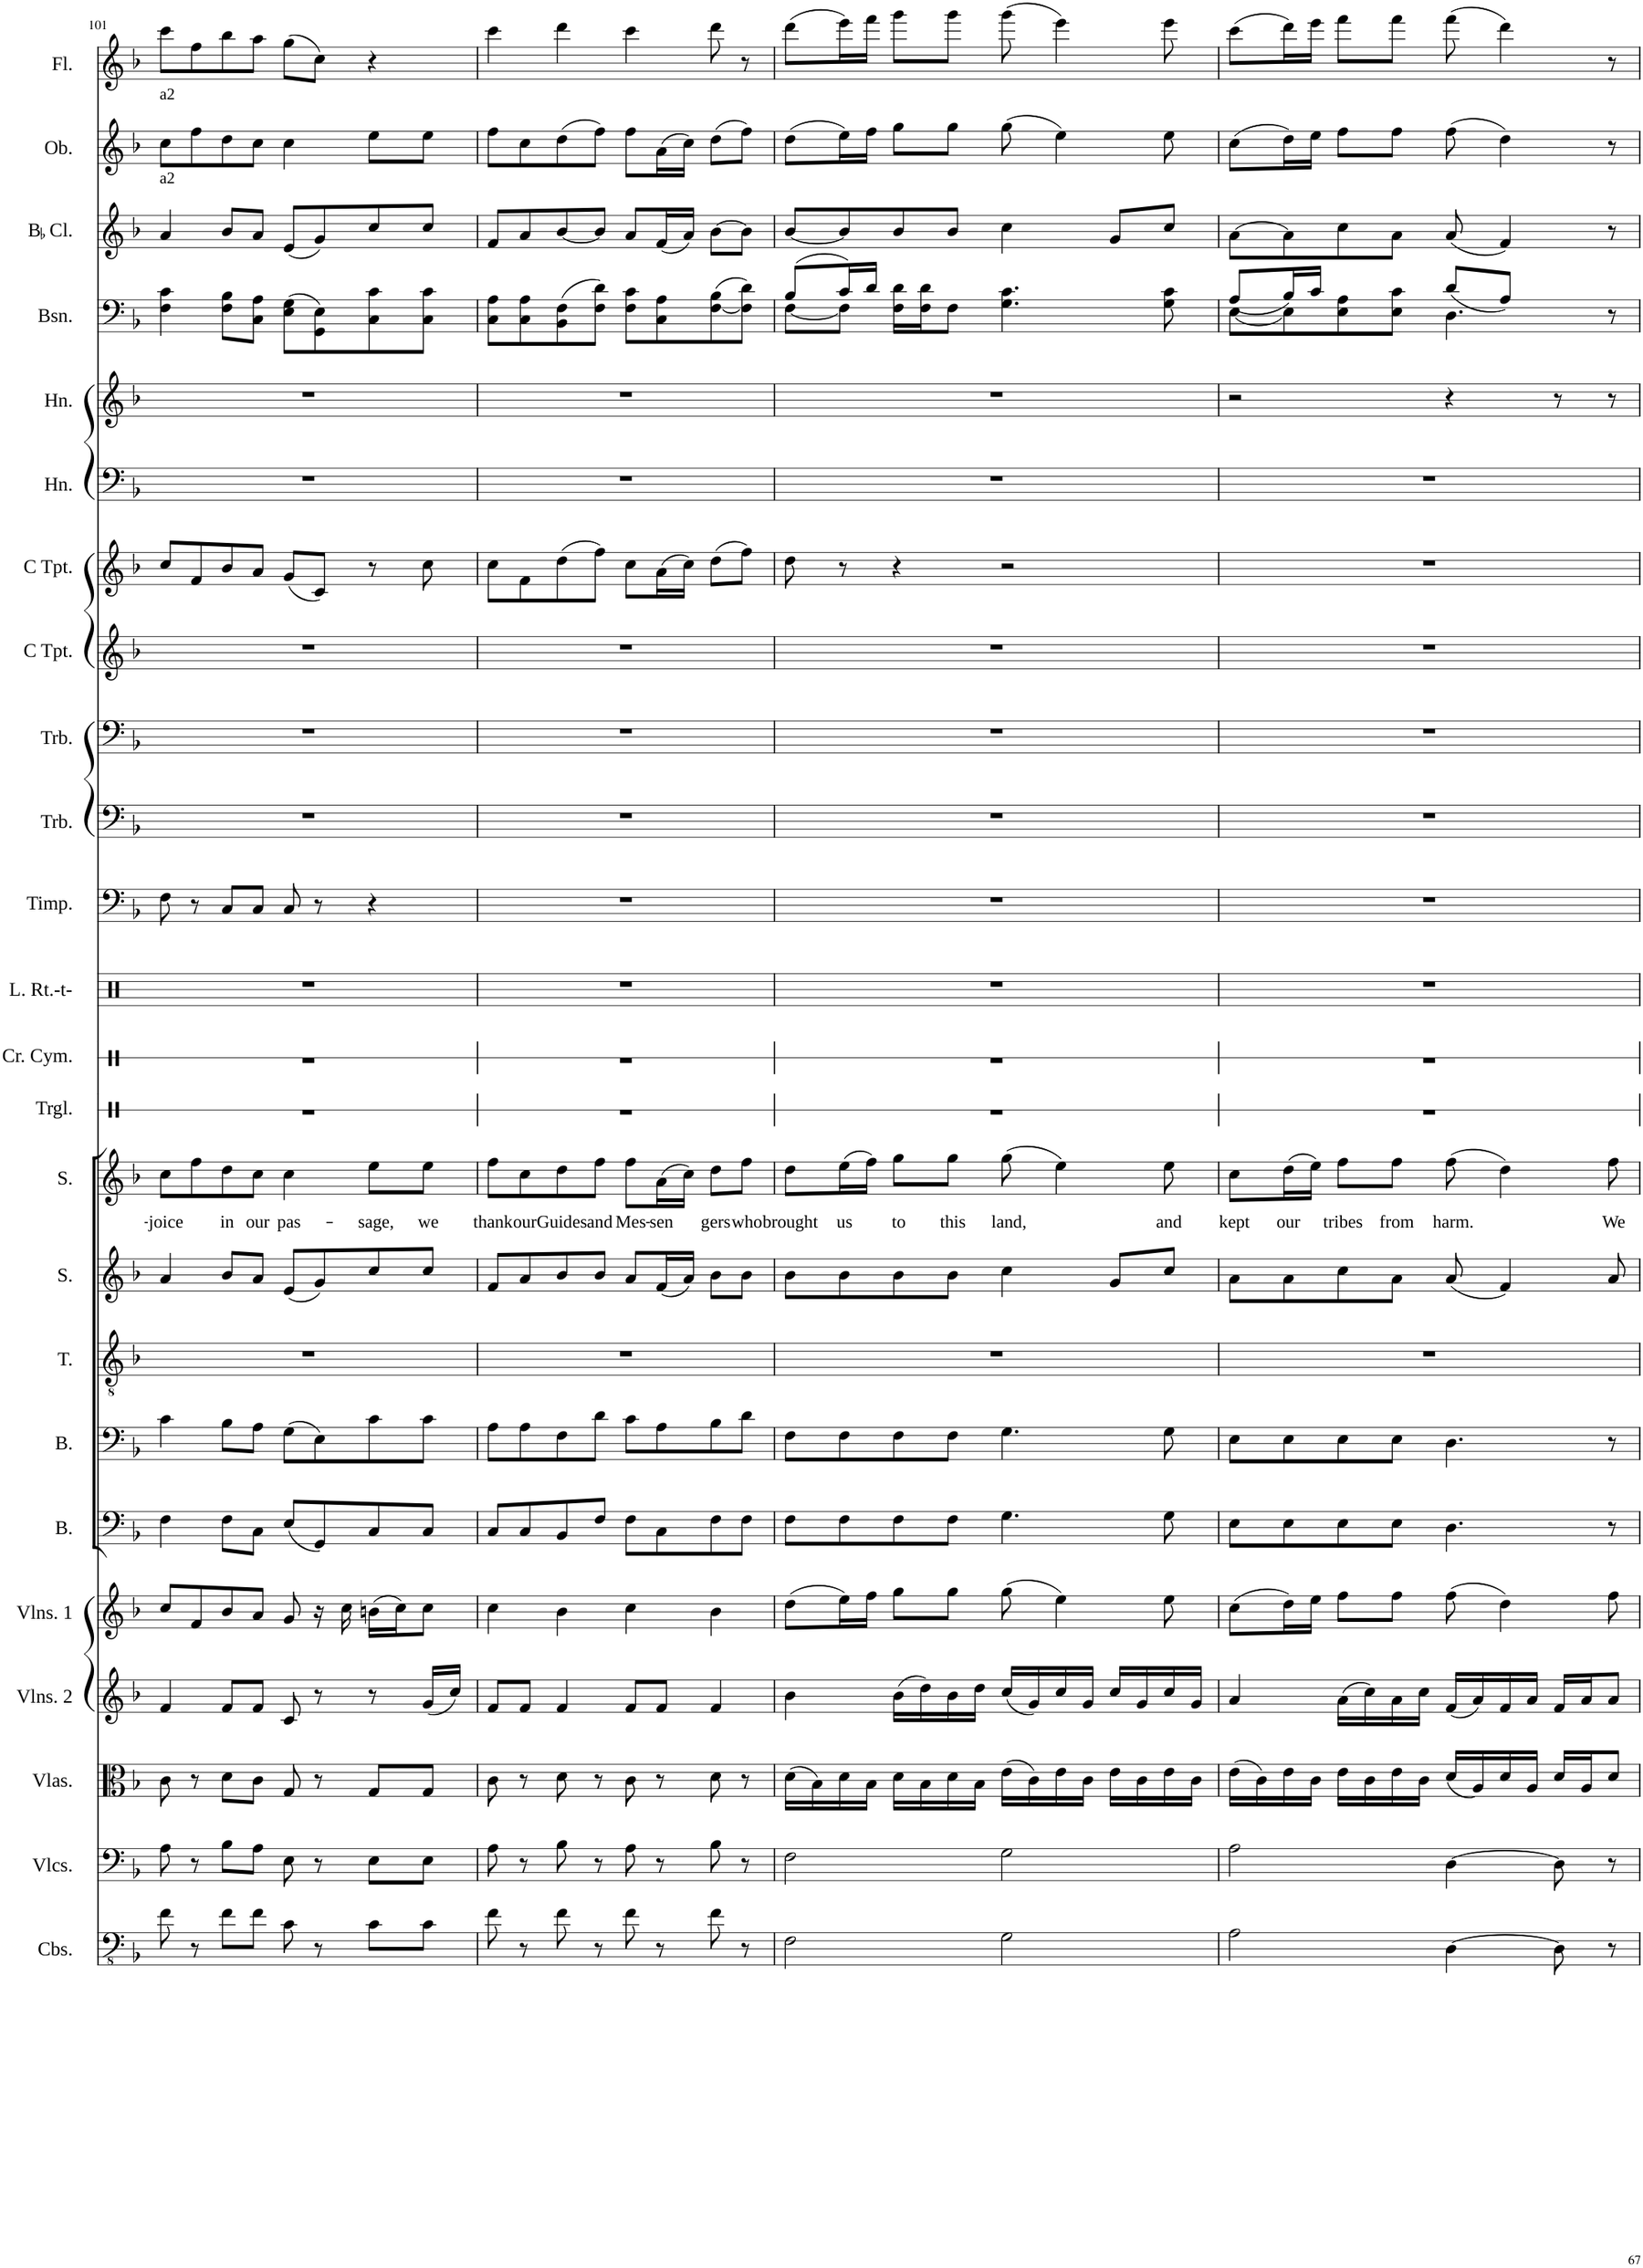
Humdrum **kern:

**kern	**kern	**kern	**kern	**kern	**kern	**kern	**kern	**kern	**kern	**text	**kern	**kern	**kern	**kern	**kern	**kern	**kern	**kern	**kern	**kern	**kern	**kern	**kern	**kern
*part24	*part23	*part22	*part21	*part20	*part19	*part18	*part17	*part16	*part15	*part15	*part14	*part13	*part12	*part11	*part10	*part9	*part8	*part7	*part6	*part5	*part4	*part3	*part2	*part1
*staff24	*staff23	*staff22	*staff21	*staff20	*staff19	*staff18	*staff17	*staff16	*staff15	*staff15	*staff14	*staff13	*staff12	*staff11	*staff10	*staff9	*staff8	*staff7	*staff6	*staff5	*staff4	*staff3	*staff2	*staff1
*I"Contrabasses	*I"Violoncellos	*I"Violas	*I"Violins 2	*I"Violins 1	*I"Bass	*I"Bass	*I"Tenor	*I"Soprano	*I"Soprano	*	*I"Triangle	*I"Crash Cymbal	*I"Low Roto-toms	*I"Timpani	*I"Trombone	*I"Trombone	*I"C Trumpet	*I"C Trumpet	*I"Horn	*I"Horn	*I"Bassoon	*I"BaccidentalFlat Clarinet	*I"Oboe	*I"Flute
*I'Cbs.	*I'Vlcs.	*I'Vlas.	*I'Vlns. 2	*I'Vlns. 1	*I'B.	*I'B.	*I'T.	*I'S.	*I'S.	*	*I'Trgl.	*I'Cr. Cym.	*I'L. Rt.-t-	*I'Timp.	*I'Trb.	*I'Trb.	*I'C Tpt.	*I'C Tpt.	*I'Hn.	*I'Hn.	*I'Bsn.	*I'BaccidentalFlat Cl.	*I'Ob.	*I'Fl.
!!LO:PB:g=z
*clefFv4	*clefF4	*clefC3	*clefG2	*clefG2	*clefF4	*clefF4	*clefGv2	*clefG2	*clefG2	*	*clefX	*clefX	*clefX	*clefF4	*clefF4	*clefF4	*clefG2	*clefG2	*clefF4	*clefG2	*clefF4	*clefG2	*clefG2	*clefG2
*	*	*	*	*	*	*	*	*	*	*	*	*	*	*	*	*	*	*	*ITrd4c7	*ITrd4c7	*	*ITrd1c2	*	*
*k[b-]	*k[b-]	*k[b-]	*k[b-]	*k[b-]	*k[b-]	*k[b-]	*k[b-]	*k[b-]	*k[b-]	*	*k[]	*k[]	*k[b-]	*k[b-]	*k[b-]	*k[b-]	*k[b-]	*k[b-]	*k[b-]	*k[b-]	*k[b-]	*k[b-]	*k[b-]	*k[b-]
*M4/4	*M4/4	*M4/4	*M4/4	*M4/4	*M4/4	*M4/4	*M4/4	*M4/4	*M4/4	*	*M4/4	*M4/4	*M4/4	*M4/4	*M4/4	*M4/4	*M4/4	*M4/4	*M4/4	*M4/4	*M4/4	*M4/4	*M4/4	*M4/4
=101	=101	=101	=101	=101	=101	=101	=101	=101	=101	=101	=101	=101	=101	=101	=101	=101	=101	=101	=101	=101	=101	=101	=101	=101
!	!	!	!	!	!	!	!	!	!	!	!	!	!	!	!	!	!	!	!	!	!	!	!LO:TX:a:t=a2	!
!	!	!	!	!	!	!	!	!	!	!	!	!	!	!	!	!	!	!	!	!	!	!LO:TX:a:t=a2	!	!
!	!	!	!	!	!	!	!	!	!	!LO:LY:b	!	!	!	!	!	!	!	!	!	!	!	!	!	!
*	*	*	*	*	*	*	*	*	*	*	*	*	*	*	*	*	*	*	*	*	*^	*	*	*
8F\	8A\	8c\	4f/	8cc/L	4F\	4c\	1r	4a/	8cc\L	-joice	1r	1r	1r	8F\	1r	1r	1r	8cc/L	1r	1r	4F\ 4c\	1ryy	4a/	8cc\L	8ccc\L
8r	8r	8r	.	8f/	.	.	.	.	8ff\	.	.	.	.	8r	.	.	.	8f/	.	.	.	.	.	8ff\	8ff\
!	!	!	!	!	!	!	!	!	!	!LO:LY:b	!	!	!	!	!	!	!	!	!	!	!	!	!	!	!
8F\L	8B-\L	8d\L	8f/L	8b-/	8F\L	8B-\L	.	8b-/L	8dd\	in	.	.	.	8C/L	.	.	.	8b-/	.	.	8F\ 8B-\L	.	8b-/L	8dd\	8bb-\
!	!	!	!	!	!	!	!	!	!	!LO:LY:b	!	!	!	!	!	!	!	!	!	!	!	!	!	!	!
8F\J	8A\J	8c\J	8f/J	8a/J	8C\J	8A\J	.	8a/J	8cc\J	our	.	.	.	8C/J	.	.	.	8a/J	.	.	8C\ 8A\J	.	8a/J	8cc\J	8aa\J
!	!	!	!	!	!	!	!	!	!	!LO:LY:b	!	!	!	!	!	!	!	!	!	!	!	!	!	!	!
8C\	8E\	8G/	8c/	8g/	(8E/L	(8G\L	.	(8e/L	4cc\	pas-	.	.	.	8C/	.	.	.	(8g/L	.	.	(8E\ 8G\L	.	(8e/L	4cc\	(8gg\L
8r	8r	8r	8r	16r	8GG/)	8E\)	.	8g/)	.	.	.	.	.	8r	.	.	.	8c/J)	.	.	8GG\ 8E\)	.	8g/)	.	8cc\J)
.	.	.	.	16cc\	.	.	.	.	.	.	.	.	.	.	.	.	.	.	.	.	.	.	.	.	.
!	!	!	!	!	!	!	!	!	!	!LO:LY:b	!	!	!	!	!	!	!	!	!	!	!	!	!	!	!
8C\L	8E\L	8G/L	8r	(16bn\LL	8C/	8c\	.	8cc/	8ee\L	-sage,	.	.	.	4r	.	.	.	8r	.	.	8C\ 8c\	.	8cc/	8ee\L	4r
.	.	.	.	16cc\J)	.	.	.	.	.	.	.	.	.	.	.	.	.	.	.	.	.	.	.	.	.
!	!	!	!	!	!	!	!	!	!	!LO:LY:b	!	!	!	!	!	!	!	!	!	!	!	!	!	!	!
8C\J	8E\J	8G/J	(16g/LL	8cc\J	8C/J	8c\J	.	8cc/J	8ee\J	we	.	.	.	.	.	.	.	8cc\	.	.	8C\ 8c\J	.	8cc/J	8ee\J	.
.	.	.	16cc/JJ)	.	.	.	.	.	.	.	.	.	.	.	.	.	.	.	.	.	.	.	.	.	.
=102	=102	=102	=102	=102	=102	=102	=102	=102	=102	=102	=102	=102	=102	=102	=102	=102	=102	=102	=102	=102	=102	=102	=102	=102	=102
!	!	!	!	!	!	!	!	!	!	!LO:LY:b	!	!	!	!	!	!	!	!	!	!	!	!	!	!	!
8F\	8A\	8c\	8f/L	4cc\	8C/L	8A\L	1r	8f/L	8ff\L	thank	1r	1r	1r	1r	1r	1r	1r	8cc\L	1r	1r	8C\ 8A\L	1ryy	8f/L	8ff\L	4ccc\
!	!	!	!	!	!	!	!	!	!	!LO:LY:b	!	!	!	!	!	!	!	!	!	!	!	!	!	!	!
8r	8r	8r	8f/J	.	8C/	8A\	.	8a/	8cc\	our	.	.	.	.	.	.	.	8f\	.	.	8C\ 8A\	.	8a/	8cc\	.
!	!	!	!	!	!	!	!	!	!	!LO:LY:b	!	!	!	!	!	!	!	!	!	!	!	!	!	!	!
8F\	8B-\	8d\	4f/	4b-\	8BB-/	8F\	.	8b-/	8dd\	Guides	.	.	.	.	.	.	.	(8dd\	.	.	(8BB-\ 8F\	.	[8b-/	(8dd\	4ddd\
!	!	!	!	!	!	!	!	!	!	!LO:LY:b	!	!	!	!	!	!	!	!	!	!	!	!	!	!	!
8r	8r	8r	.	.	8F/J	8d\J	.	8b-/J	8ff\J	and	.	.	.	.	.	.	.	8ff\J)	.	.	8F\ 8d\J)	.	8b-/J]	8ff\J)	.
!	!	!	!	!	!	!	!	!	!	!LO:LY:b	!	!	!	!	!	!	!	!	!	!	!	!	!	!	!
8F\	8A\	8c\	8f/L	4cc\	8F\L	8c\L	.	8a/L	8ff\L	Mes-	.	.	.	.	.	.	.	8cc\L	.	.	8F\ 8c\L	.	8a/L	8ff\L	4ccc\
!	!	!	!	!	!	!	!	!	!	!LO:LY:b	!	!	!	!	!	!	!	!	!	!	!	!	!	!	!
8r	8r	8r	8f/J	.	8C\	8A\	.	(16f/L	(16a\L	-sen	.	.	.	.	.	.	.	(16a\L	.	.	8C\ 8A\	.	(16f/L	(16a\L	.
.	.	.	.	.	.	.	.	16a/JJ)	16cc\JJ)	.	.	.	.	.	.	.	.	16cc\JJ)	.	.	.	.	16a/JJ)	16cc\JJ)	.
!	!	!	!	!	!	!	!	!	!	!LO:LY:b	!	!	!	!	!	!	!	!	!	!	!	!	!	!	!
8F\	8B-\	8d\	4f/	4b-\	8F\	8B-\	.	8b-\L	8dd\L	gers	.	.	.	.	.	.	.	(8dd\L	.	.	([8F\ 8B-\	.	[8b-\L	(8dd\L	8ddd\
!	!	!	!	!	!	!	!	!	!	!LO:LY:b	!	!	!	!	!	!	!	!	!	!	!	!	!	!	!
8r	8r	8r	.	.	8F\J	8d\J	.	8b-\J	8ff\J	who	.	.	.	.	.	.	.	8ff\J)	.	.	8F\] 8d\J)	.	8b-\J]	8ff\J)	8r
=103	=103	=103	=103	=103	=103	=103	=103	=103	=103	=103	=103	=103	=103	=103	=103	=103	=103	=103	=103	=103	=103	=103	=103	=103	=103
!	!	!	!	!	!	!	!	!	!	!LO:LY:b	!	!	!	!	!	!	!	!	!	!	!	!	!	!	!
2FF\	2F\	(16d\LL	4b-\	(8dd\L	8F\L	8F\L	1r	8b-\L	8dd\L	brought	1r	1r	1r	1r	1r	1r	1r	8dd\	1r	1r	(8B-/L	[8F\L	[8b-/L	(8dd\L	(8ddd\L
.	.	16B-\)	.	.	.	.	.	.	.	.	.	.	.	.	.	.	.	.	.	.	.	.	.	.	.
!	!	!	!	!	!	!	!	!	!	!LO:LY:b	!	!	!	!	!	!	!	!	!	!	!	!	!	!	!
.	.	16d\	.	16ee\L)	8F\	8F\	.	8b-\	(16ee\L	us	.	.	.	.	.	.	.	8r	.	.	16c/L)	8F\J]	8b-/]	16ee\L)	16eee\L)
.	.	16B-\JJ	.	16ff\JJ	.	.	.	.	16ff\JJ)	.	.	.	.	.	.	.	.	.	.	.	16d/JJ	.	.	16ff\JJ	16fff\JJ
!	!	!	!	!	!	!	!	!	!	!LO:LY:b	!	!	!	!	!	!	!	!	!	!	!	!	!	!	!
.	.	16d\LL	(16b-\LL	8gg\L	8F\	8F\	.	8b-\	8gg\L	to	.	.	.	.	.	.	.	4r	.	.	16F\ 16d\LL	4ryy	8b-/	8gg\L	8ggg\L
.	.	16B-\	16dd\)	.	.	.	.	.	.	.	.	.	.	.	.	.	.	.	.	.	16F\ 16d\J	.	.	.	.
!	!	!	!	!	!	!	!	!	!	!LO:LY:b	!	!	!	!	!	!	!	!	!	!	!	!	!	!	!
.	.	16d\	16b-\	8gg\J	8F\J	8F\J	.	8b-\J	8gg\J	this	.	.	.	.	.	.	.	.	.	.	8F\J	.	8b-/J	8gg\J	8ggg\J
.	.	16B-\JJ	16dd\JJ	.	.	.	.	.	.	.	.	.	.	.	.	.	.	.	.	.	.	.	.	.	.
!	!	!	!	!	!	!	!	!	!	!LO:LY:b	!	!	!	!	!	!	!	!	!	!	!	!	!	!	!
2GG\	2G\	(16e\LL	(16cc/LL	(8gg\	4.G\	4.G\	.	4cc\	(8gg\	land,	.	.	.	.	.	.	.	2r	.	.	4.G\ 4.c\	2ryy	4cc\	(8gg\	(8ggg\
.	.	16c\)	16g/)	.	.	.	.	.	.	.	.	.	.	.	.	.	.	.	.	.	.	.	.	.	.
.	.	16e\	16cc/	4ee\)	.	.	.	.	4ee\)	.	.	.	.	.	.	.	.	.	.	.	.	.	.	4ee\)	4eee\)
.	.	16c\JJ	16g/JJ	.	.	.	.	.	.	.	.	.	.	.	.	.	.	.	.	.	.	.	.	.	.
.	.	16e\LL	16cc/LL	.	.	.	.	8g/L	.	.	.	.	.	.	.	.	.	.	.	.	.	.	8g/L	.	.
.	.	16c\	16g/	.	.	.	.	.	.	.	.	.	.	.	.	.	.	.	.	.	.	.	.	.	.
!	!	!	!	!	!	!	!	!	!	!LO:LY:b	!	!	!	!	!	!	!	!	!	!	!	!	!	!	!
.	.	16e\	16cc/	8ee\	8G\	8G\	.	8cc/J	8ee\	and	.	.	.	.	.	.	.	.	.	.	8G\ 8c\	.	8cc/J	8ee\	8eee\
.	.	16c\JJ	16g/JJ	.	.	.	.	.	.	.	.	.	.	.	.	.	.	.	.	.	.	.	.	.	.
=104	=104	=104	=104	=104	=104	=104	=104	=104	=104	=104	=104	=104	=104	=104	=104	=104	=104	=104	=104	=104	=104	=104	=104	=104	=104
!	!	!	!	!	!	!	!	!	!	!LO:LY:b	!	!	!	!	!	!	!	!	!	!	!	!	!	!	!
2AA\	2A\	(16e\LL	4a/	(8cc\L	8E\L	8E\L	1r	8a\L	8cc\L	kept	1r	1r	1r	1r	1r	1r	1r	1r	1r	2r	[8E\L	(8A/L	[8a\L	(8cc\L	(8ccc\L
.	.	16c\)	.	.	.	.	.	.	.	.	.	.	.	.	.	.	.	.	.	.	.	.	.	.	.
!	!	!	!	!	!	!	!	!	!	!LO:LY:b	!	!	!	!	!	!	!	!	!	!	!	!	!	!	!
.	.	16e\	.	16dd\L)	8E\	8E\	.	8a\	(16dd\L	our	.	.	.	.	.	.	.	.	.	.	8E\]	16B-/L)	8a\]	16dd\L)	16ddd\L)
.	.	16c\JJ	.	16ee\JJ	.	.	.	.	16ee\JJ)	.	.	.	.	.	.	.	.	.	.	.	.	16c/JJ	.	16ee\JJ	16eee\JJ
!	!	!	!	!	!	!	!	!	!	!LO:LY:b	!	!	!	!	!	!	!	!	!	!	!	!	!	!	!
.	.	16e\LL	(16a\LL	8ff\L	8E\	8E\	.	8cc\	8ff\L	tribes	.	.	.	.	.	.	.	.	.	.	8E\ 8A\	4ryy	8cc\	8ff\L	8fff\L
.	.	16c\	16cc\)	.	.	.	.	.	.	.	.	.	.	.	.	.	.	.	.	.	.	.	.	.	.
!	!	!	!	!	!	!	!	!	!	!LO:LY:b	!	!	!	!	!	!	!	!	!	!	!	!	!	!	!
.	.	16e\	16a\	8ff\J	8E\J	8E\J	.	8a\J	8ff\J	from	.	.	.	.	.	.	.	.	.	.	8E\ 8c\J	.	8a\J	8ff\J	8fff\J
.	.	16c\JJ	16cc\JJ	.	.	.	.	.	.	.	.	.	.	.	.	.	.	.	.	.	.	.	.	.	.
!	!	!	!	!	!	!	!	!	!	!LO:LY:b	!	!	!	!	!	!	!	!	!	!	!	!	!	!	!
[4DD\	[4D\	(16d/LL	(16f/LL	(8ff\	4.D\	4.D\	.	(8a/	(8ff\	harm.	.	.	.	.	.	.	.	.	.	4r	4.D\	(8d/L	(8a/	(8ff\	(8fff\
.	.	16A/)	16a/)	.	.	.	.	.	.	.	.	.	.	.	.	.	.	.	.	.	.	.	.	.	.
.	.	16d/	16f/	4dd\)	.	.	.	4f/)	4dd\)	.	.	.	.	.	.	.	.	.	.	.	.	8A/J)	4f/)	4dd\)	4ddd\)
.	.	16A/JJ	16a/JJ	.	.	.	.	.	.	.	.	.	.	.	.	.	.	.	.	.	.	.	.	.	.
8DD\]	8D\]	16d/LL	16f/LL	.	.	.	.	.	.	.	.	.	.	.	.	.	.	.	.	8r	.	4ryy	.	.	.
.	.	16A/J	16a/J	.	.	.	.	.	.	.	.	.	.	.	.	.	.	.	.	.	.	.	.	.	.
!	!	!	!	!	!	!	!	!	!	!LO:LY:b	!	!	!	!	!	!	!	!	!	!	!	!	!	!	!
8r	8r	8d/J	8a/J	8ff\	8r	8r	.	8a/	8ff\	We	.	.	.	.	.	.	.	.	.	8r	8r	.	8r	8r	8r
*	*	*	*	*	*	*	*	*	*	*	*	*	*	*	*	*	*	*	*	*	*v	*v	*	*	*
=	=	=	=	=	=	=	=	=	=	=	=	=	=	=	=	=	=	=	=	=	=	=	=	=
*-	*-	*-	*-	*-	*-	*-	*-	*-	*-	*-	*-	*-	*-	*-	*-	*-	*-	*-	*-	*-	*-	*-	*-	*-
